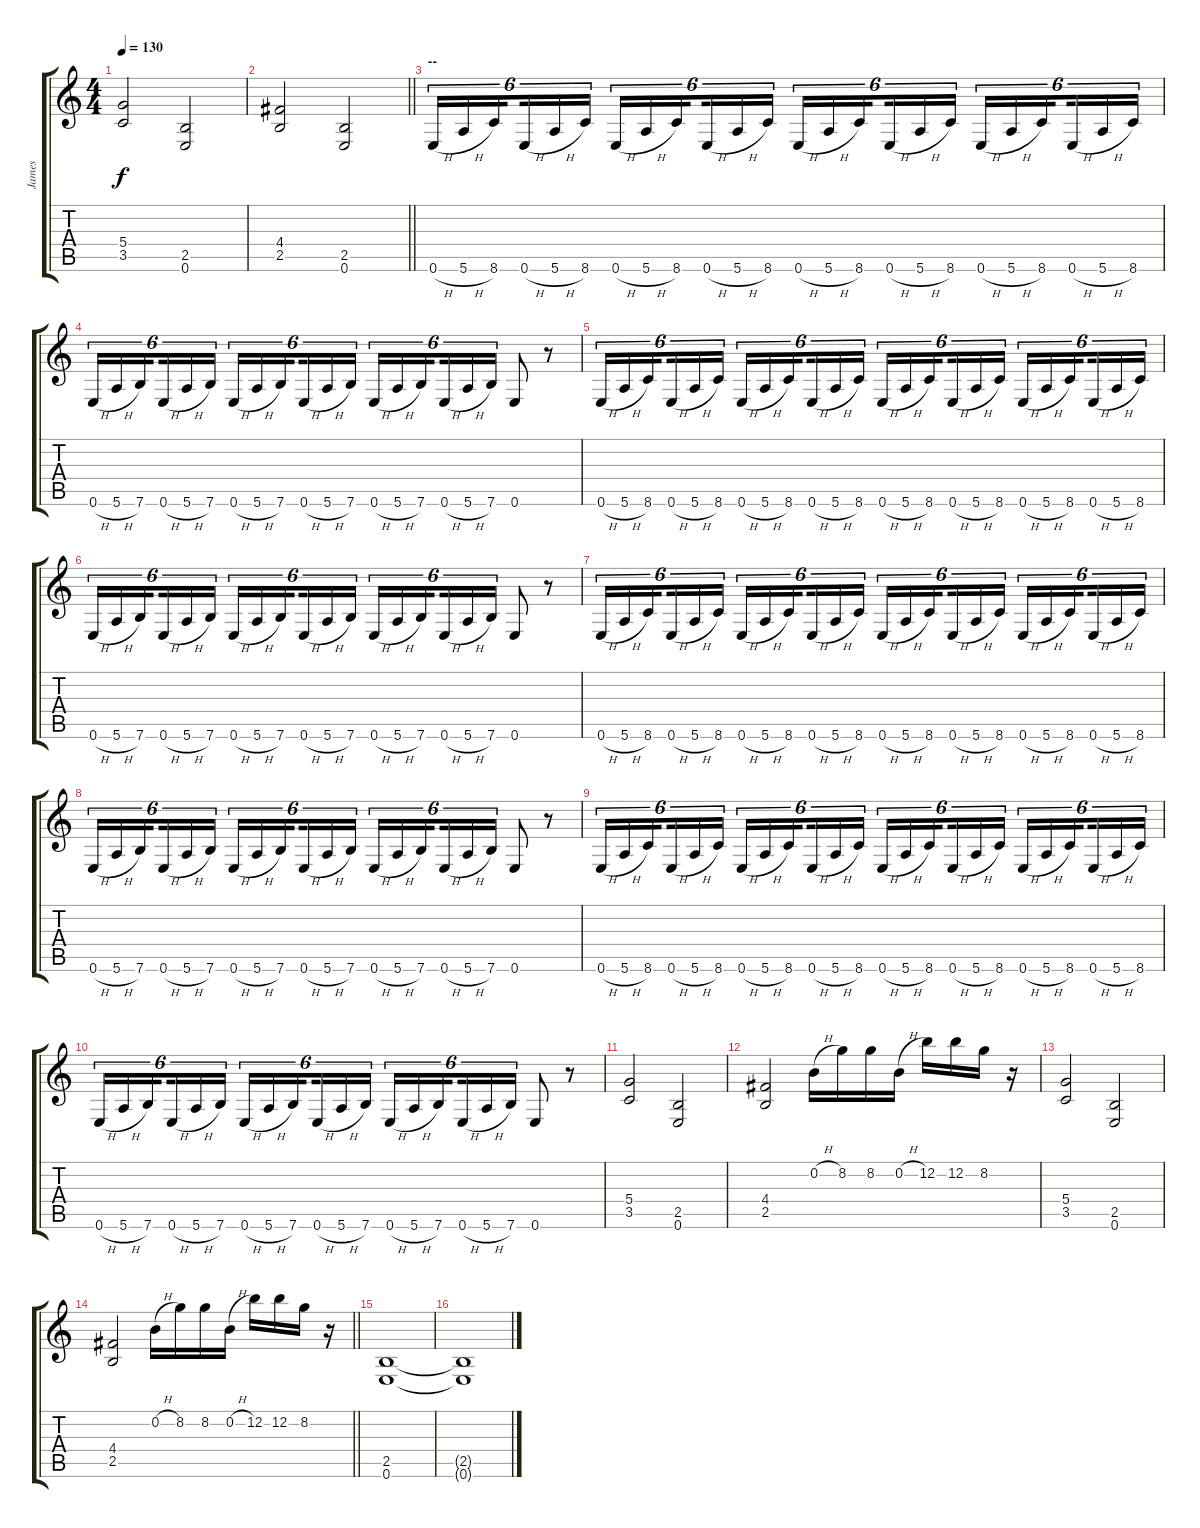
\track ("James" "James") {instrument overdrivenguitar}
\staff {score tabs}
\tuning (E4 B3 G3 D3 A2 E2) {hide}
\ts (4 4)
\tempo 130
\clef g2
\ks c
(5.4 3.5).2{dy f} (2.5 0.6).2 |
\barLineRight lightlight
(4.4 2.5).2 (2.5 0.6).2 |
\section ("" "--")
0.6{h}.16{tu (6 4)} 5.6{h}.16{tu (6 4)} 8.6.16{tu (6 4) beam splitsecondary} 0.6{h}.16{tu (6 4)} 5.6{h}.16{tu (6 4)} 8.6.16{tu (6 4)} 0.6{h}.16{tu (6 4)} 5.6{h}.16{tu (6 4)} 8.6.16{tu (6 4) beam splitsecondary} 0.6{h}.16{tu (6 4)} 5.6{h}.16{tu (6 4)} 8.6.16{tu (6 4)} 0.6{h}.16{tu (6 4)} 5.6{h}.16{tu (6 4)} 8.6.16{tu (6 4) beam splitsecondary} 0.6{h}.16{tu (6 4)} 5.6{h}.16{tu (6 4)} 8.6.16{tu (6 4)} 0.6{h}.16{tu (6 4)} 5.6{h}.16{tu (6 4)} 8.6.16{tu (6 4) beam splitsecondary} 0.6{h}.16{tu (6 4)} 5.6{h}.16{tu (6 4)} 8.6.16{tu (6 4)} |
0.6{h}.16{tu (6 4)} 5.6{h}.16{tu (6 4)} 7.6.16{tu (6 4) beam splitsecondary} 0.6{h}.16{tu (6 4)} 5.6{h}.16{tu (6 4)} 7.6.16{tu (6 4)} 0.6{h}.16{tu (6 4)} 5.6{h}.16{tu (6 4)} 7.6.16{tu (6 4) beam splitsecondary} 0.6{h}.16{tu (6 4)} 5.6{h}.16{tu (6 4)} 7.6.16{tu (6 4)} 0.6{h}.16{tu (6 4)} 5.6{h}.16{tu (6 4)} 7.6.16{tu (6 4) beam splitsecondary} 0.6{h}.16{tu (6 4)} 5.6{h}.16{tu (6 4)} 7.6.16{tu (6 4)} 0.6.8 r.8 |
0.6{h}.16{tu (6 4)} 5.6{h}.16{tu (6 4)} 8.6.16{tu (6 4) beam splitsecondary} 0.6{h}.16{tu (6 4)} 5.6{h}.16{tu (6 4)} 8.6.16{tu (6 4)} 0.6{h}.16{tu (6 4)} 5.6{h}.16{tu (6 4)} 8.6.16{tu (6 4) beam splitsecondary} 0.6{h}.16{tu (6 4)} 5.6{h}.16{tu (6 4)} 8.6.16{tu (6 4)} 0.6{h}.16{tu (6 4)} 5.6{h}.16{tu (6 4)} 8.6.16{tu (6 4) beam splitsecondary} 0.6{h}.16{tu (6 4)} 5.6{h}.16{tu (6 4)} 8.6.16{tu (6 4)} 0.6{h}.16{tu (6 4)} 5.6{h}.16{tu (6 4)} 8.6.16{tu (6 4) beam splitsecondary} 0.6{h}.16{tu (6 4)} 5.6{h}.16{tu (6 4)} 8.6.16{tu (6 4)} |
0.6{h}.16{tu (6 4)} 5.6{h}.16{tu (6 4)} 7.6.16{tu (6 4) beam splitsecondary} 0.6{h}.16{tu (6 4)} 5.6{h}.16{tu (6 4)} 7.6.16{tu (6 4)} 0.6{h}.16{tu (6 4)} 5.6{h}.16{tu (6 4)} 7.6.16{tu (6 4) beam splitsecondary} 0.6{h}.16{tu (6 4)} 5.6{h}.16{tu (6 4)} 7.6.16{tu (6 4)} 0.6{h}.16{tu (6 4)} 5.6{h}.16{tu (6 4)} 7.6.16{tu (6 4) beam splitsecondary} 0.6{h}.16{tu (6 4)} 5.6{h}.16{tu (6 4)} 7.6.16{tu (6 4)} 0.6.8 r.8 |
0.6{h}.16{tu (6 4)} 5.6{h}.16{tu (6 4)} 8.6.16{tu (6 4) beam splitsecondary} 0.6{h}.16{tu (6 4)} 5.6{h}.16{tu (6 4)} 8.6.16{tu (6 4)} 0.6{h}.16{tu (6 4)} 5.6{h}.16{tu (6 4)} 8.6.16{tu (6 4) beam splitsecondary} 0.6{h}.16{tu (6 4)} 5.6{h}.16{tu (6 4)} 8.6.16{tu (6 4)} 0.6{h}.16{tu (6 4)} 5.6{h}.16{tu (6 4)} 8.6.16{tu (6 4) beam splitsecondary} 0.6{h}.16{tu (6 4)} 5.6{h}.16{tu (6 4)} 8.6.16{tu (6 4)} 0.6{h}.16{tu (6 4)} 5.6{h}.16{tu (6 4)} 8.6.16{tu (6 4) beam splitsecondary} 0.6{h}.16{tu (6 4)} 5.6{h}.16{tu (6 4)} 8.6.16{tu (6 4)} |
0.6{h}.16{tu (6 4)} 5.6{h}.16{tu (6 4)} 7.6.16{tu (6 4) beam splitsecondary} 0.6{h}.16{tu (6 4)} 5.6{h}.16{tu (6 4)} 7.6.16{tu (6 4)} 0.6{h}.16{tu (6 4)} 5.6{h}.16{tu (6 4)} 7.6.16{tu (6 4) beam splitsecondary} 0.6{h}.16{tu (6 4)} 5.6{h}.16{tu (6 4)} 7.6.16{tu (6 4)} 0.6{h}.16{tu (6 4)} 5.6{h}.16{tu (6 4)} 7.6.16{tu (6 4) beam splitsecondary} 0.6{h}.16{tu (6 4)} 5.6{h}.16{tu (6 4)} 7.6.16{tu (6 4)} 0.6.8 r.8 |
0.6{h}.16{tu (6 4)} 5.6{h}.16{tu (6 4)} 8.6.16{tu (6 4) beam splitsecondary} 0.6{h}.16{tu (6 4)} 5.6{h}.16{tu (6 4)} 8.6.16{tu (6 4)} 0.6{h}.16{tu (6 4)} 5.6{h}.16{tu (6 4)} 8.6.16{tu (6 4) beam splitsecondary} 0.6{h}.16{tu (6 4)} 5.6{h}.16{tu (6 4)} 8.6.16{tu (6 4)} 0.6{h}.16{tu (6 4)} 5.6{h}.16{tu (6 4)} 8.6.16{tu (6 4) beam splitsecondary} 0.6{h}.16{tu (6 4)} 5.6{h}.16{tu (6 4)} 8.6.16{tu (6 4)} 0.6{h}.16{tu (6 4)} 5.6{h}.16{tu (6 4)} 8.6.16{tu (6 4) beam splitsecondary} 0.6{h}.16{tu (6 4)} 5.6{h}.16{tu (6 4)} 8.6.16{tu (6 4)} |
0.6{h}.16{tu (6 4)} 5.6{h}.16{tu (6 4)} 7.6.16{tu (6 4) beam splitsecondary} 0.6{h}.16{tu (6 4)} 5.6{h}.16{tu (6 4)} 7.6.16{tu (6 4)} 0.6{h}.16{tu (6 4)} 5.6{h}.16{tu (6 4)} 7.6.16{tu (6 4) beam splitsecondary} 0.6{h}.16{tu (6 4)} 5.6{h}.16{tu (6 4)} 7.6.16{tu (6 4)} 0.6{h}.16{tu (6 4)} 5.6{h}.16{tu (6 4)} 7.6.16{tu (6 4) beam splitsecondary} 0.6{h}.16{tu (6 4)} 5.6{h}.16{tu (6 4)} 7.6.16{tu (6 4)} 0.6.8 r.8 |
(5.4 3.5).2 (2.5 0.6).2 |
(4.4 2.5).2 0.2{h}.16 8.2.16 8.2.16 0.2{h}.16 12.2.16 12.2.16 8.2.16 r.16 |
(5.4 3.5).2 (2.5 0.6).2 |
\barLineRight lightlight
(4.4 2.5).2 0.2{h}.16 8.2.16 8.2.16 0.2{h}.16 12.2.16 12.2.16 8.2.16 r.16 |
(2.5 0.6).1 |
(2.5{t} 0.6{t}).1
